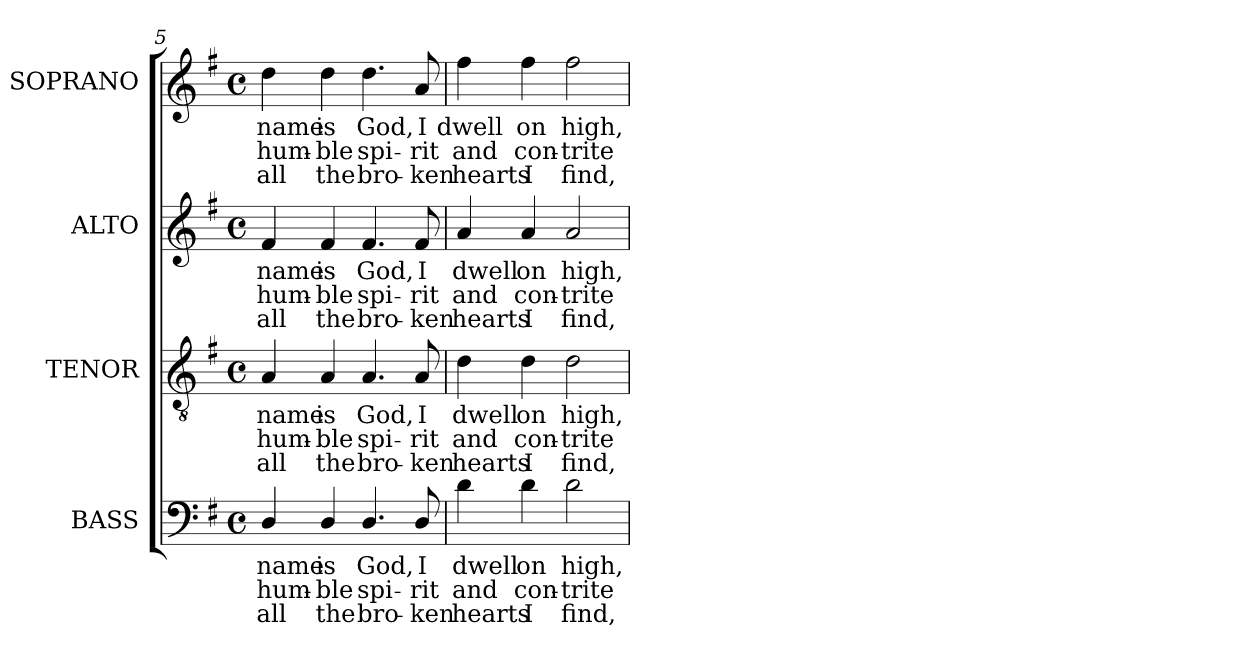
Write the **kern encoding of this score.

**kern	**text	**text	**text	**kern	**text	**text	**text	**kern	**text	**text	**text	**kern	**text	**text	**text
*part4	*part4	*part4	*part4	*part3	*part3	*part3	*part3	*part2	*part2	*part2	*part2	*part1	*part1	*part1	*part1
*staff4	*staff4	*staff4	*staff4	*staff3	*staff3	*staff3	*staff3	*staff2	*staff2	*staff2	*staff2	*staff1	*staff1	*staff1	*staff1
*I"BASS	*	*	*	*I"TENOR	*	*	*	*I"ALTO	*	*	*	*I"SOPRANO	*	*	*
*I'B.	*	*	*	*I'T.	*	*	*	*I'A.	*	*	*	*I'S.	*	*	*
!!LO:LB:g=z
*clefF4	*	*	*	*clefGv2	*	*	*	*clefG2	*	*	*	*clefG2	*	*	*
*	*	*	*	*ITrd7c12	*	*	*	*	*	*	*	*	*	*	*
*k[f#]	*	*	*	*k[f#]	*	*	*	*k[f#]	*	*	*	*k[f#]	*	*	*
*G:	*	*	*	*G:	*	*	*	*G:	*	*	*	*G:	*	*	*
*M4/4	*	*	*	*M4/4	*	*	*	*M4/4	*	*	*	*M4/4	*	*	*
*met(c)	*	*	*	*met(c)	*	*	*	*met(c)	*	*	*	*met(c)	*	*	*
=5	=5	=5	=5	=5	=5	=5	=5	=5	=5	=5	=5	=5	=5	=5	=5
!	!LO:LY:b:color=#000000	!LO:LY:b:color=#000000	!LO:LY:b:color=#000000	!	!	!	!	!	!	!	!	!	!	!	!
!	!	!	!	!	!LO:LY:b:color=#000000	!LO:LY:b:color=#000000	!LO:LY:b:color=#000000	!	!	!	!	!	!	!	!
!	!	!	!	!	!	!	!	!	!LO:LY:b:color=#000000	!LO:LY:b:color=#000000	!LO:LY:b:color=#000000	!	!	!	!
!	!	!	!	!	!	!	!	!	!	!	!	!	!LO:LY:b:color=#000000	!LO:LY:b:color=#000000	!LO:LY:b:color=#000000
4Di/	name	hum-	all	4AAi/	name	hum-	all	4f#i/	name	hum-	all	4ddi\	name	hum-	all
!	!LO:LY:b:color=#000000	!LO:LY:b:color=#000000	!LO:LY:b:color=#000000	!	!	!	!	!	!	!	!	!	!	!	!
!	!	!	!	!	!LO:LY:b:color=#000000	!LO:LY:b:color=#000000	!LO:LY:b:color=#000000	!	!	!	!	!	!	!	!
!	!	!	!	!	!	!	!	!	!LO:LY:b:color=#000000	!LO:LY:b:color=#000000	!LO:LY:b:color=#000000	!	!	!	!
!	!	!	!	!	!	!	!	!	!	!	!	!	!LO:LY:b:color=#000000	!LO:LY:b:color=#000000	!LO:LY:b:color=#000000
4Di/	is	-ble	the	4AAi/	is	-ble	the	4f#i/	is	-ble	the	4ddi\	is	-ble	the
!	!LO:LY:b:color=#000000	!LO:LY:b:color=#000000	!LO:LY:b:color=#000000	!	!	!	!	!	!	!	!	!	!	!	!
!	!	!	!	!	!LO:LY:b:color=#000000	!LO:LY:b:color=#000000	!LO:LY:b:color=#000000	!	!	!	!	!	!	!	!
!	!	!	!	!	!	!	!	!	!LO:LY:b:color=#000000	!LO:LY:b:color=#000000	!LO:LY:b:color=#000000	!	!	!	!
!	!	!	!	!	!	!	!	!	!	!	!	!	!LO:LY:b:color=#000000	!LO:LY:b:color=#000000	!LO:LY:b:color=#000000
4.Di/	God,	spi-	bro-	4.AAi/	God,	spi-	bro-	4.f#i/	God,	spi-	bro-	4.ddi\	God,	spi-	bro-
!	!LO:LY:b:color=#000000	!LO:LY:b:color=#000000	!LO:LY:b:color=#000000	!	!	!	!	!	!	!	!	!	!	!	!
!	!	!	!	!	!LO:LY:b:color=#000000	!LO:LY:b:color=#000000	!LO:LY:b:color=#000000	!	!	!	!	!	!	!	!
!	!	!	!	!	!	!	!	!	!LO:LY:b:color=#000000	!LO:LY:b:color=#000000	!LO:LY:b:color=#000000	!	!	!	!
!	!	!	!	!	!	!	!	!	!	!	!	!	!LO:LY:b:color=#000000	!LO:LY:b:color=#000000	!LO:LY:b:color=#000000
8Di/	I	-rit	-ken	8AAi/	I	-rit	-ken	8f#i/	I	-rit	-ken	8ai/	I	-rit	-ken
=6	=6	=6	=6	=6	=6	=6	=6	=6	=6	=6	=6	=6	=6	=6	=6
!	!LO:LY:b:color=#000000	!LO:LY:b:color=#000000	!LO:LY:b:color=#000000	!	!	!	!	!	!	!	!	!	!	!	!
!	!	!	!	!	!LO:LY:b:color=#000000	!LO:LY:b:color=#000000	!LO:LY:b:color=#000000	!	!	!	!	!	!	!	!
!	!	!	!	!	!	!	!	!	!LO:LY:b:color=#000000	!LO:LY:b:color=#000000	!LO:LY:b:color=#000000	!	!	!	!
!	!	!	!	!	!	!	!	!	!	!	!	!	!LO:LY:b:color=#000000	!LO:LY:b:color=#000000	!LO:LY:b:color=#000000
4di\	dwell	and	hearts	4Di\	dwell	and	hearts	4ai/	dwell	and	hearts	4ff#i\	dwell	and	hearts
!	!LO:LY:b:color=#000000	!LO:LY:b:color=#000000	!LO:LY:b:color=#000000	!	!	!	!	!	!	!	!	!	!	!	!
!	!	!	!	!	!LO:LY:b:color=#000000	!LO:LY:b:color=#000000	!LO:LY:b:color=#000000	!	!	!	!	!	!	!	!
!	!	!	!	!	!	!	!	!	!LO:LY:b:color=#000000	!LO:LY:b:color=#000000	!LO:LY:b:color=#000000	!	!	!	!
!	!	!	!	!	!	!	!	!	!	!	!	!	!LO:LY:b:color=#000000	!LO:LY:b:color=#000000	!LO:LY:b:color=#000000
4di\	on	con-	I	4Di\	on	con-	I	4ai/	on	con-	I	4ff#i\	on	con-	I
!	!LO:LY:b:color=#000000	!LO:LY:b:color=#000000	!LO:LY:b:color=#000000	!	!	!	!	!	!	!	!	!	!	!	!
!	!	!	!	!	!LO:LY:b:color=#000000	!LO:LY:b:color=#000000	!LO:LY:b:color=#000000	!	!	!	!	!	!	!	!
!	!	!	!	!	!	!	!	!	!LO:LY:b:color=#000000	!LO:LY:b:color=#000000	!LO:LY:b:color=#000000	!	!	!	!
!	!	!	!	!	!	!	!	!	!	!	!	!	!LO:LY:b:color=#000000	!LO:LY:b:color=#000000	!LO:LY:b:color=#000000
2di\	high,	-trite	find,	2Di\	high,	-trite	find,	2ai/	high,	-trite	find,	2ff#i\	high,	-trite	find,
=	=	=	=	=	=	=	=	=	=	=	=	=	=	=	=
*-	*-	*-	*-	*-	*-	*-	*-	*-	*-	*-	*-	*-	*-	*-	*-
